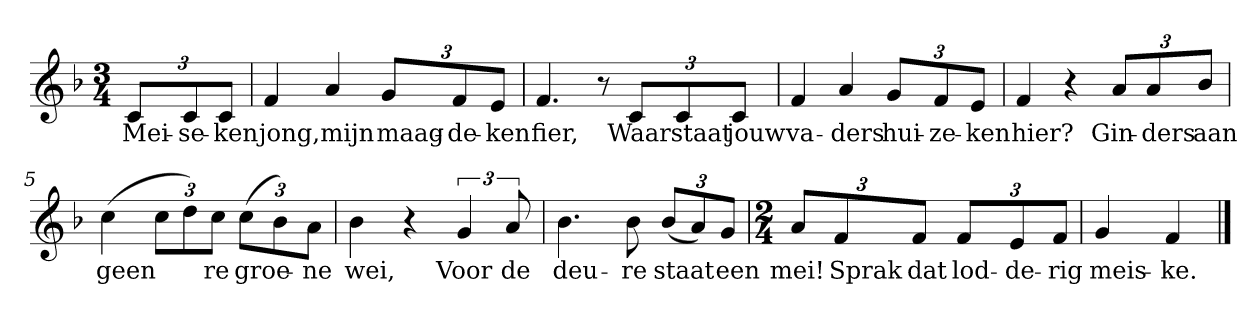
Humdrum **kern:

**kern	**text
*part1	*part1
*staff1	*staff1
*clefG2	*
*k[b-]	*
*F:	*
*M3/4	*
*MM120	*
=	=
12c/L	Mei-
12c/	-se-
12c/J	-ken
=1	=1
4f	jong,
4a	mijn
12g/L	maag-
12f/	-de-
12e/J	-ken
=2	=2
4.f	fier,
8r	.
12c/L	Waar
12c/	staat
12c/J	jouw
=3	=3
4f	va-
4a	-ders
12g/L	hui-
12f/	-ze-
12e/J	-ken
=4	=4
4f	hier?
4r	.
12a/L	Gin-
12a/	-ders
12b-/J	aan
=5	=5
(4cc	geen
12cc\L	.
12dd\)	.
12cc\J	re
(12cc\L	groe-
12b-\)	.
12a\J	-ne
=6	=6
4b-	wei,
4r	.
6g	Voor
12a	de
=7	=7
4.b-	deu-
8b-	-re
(12b-/L	staat
12a/)	.
12g/J	een
=8	=8
*M2/4	*
12a/L	mei!
12f/	Sprak
12f/J	dat
12f/L	lod-
12e/	-de-
12f/J	-rig
=9	=9
4g	meis-
4f	-ke.
==	==
*-	*-
